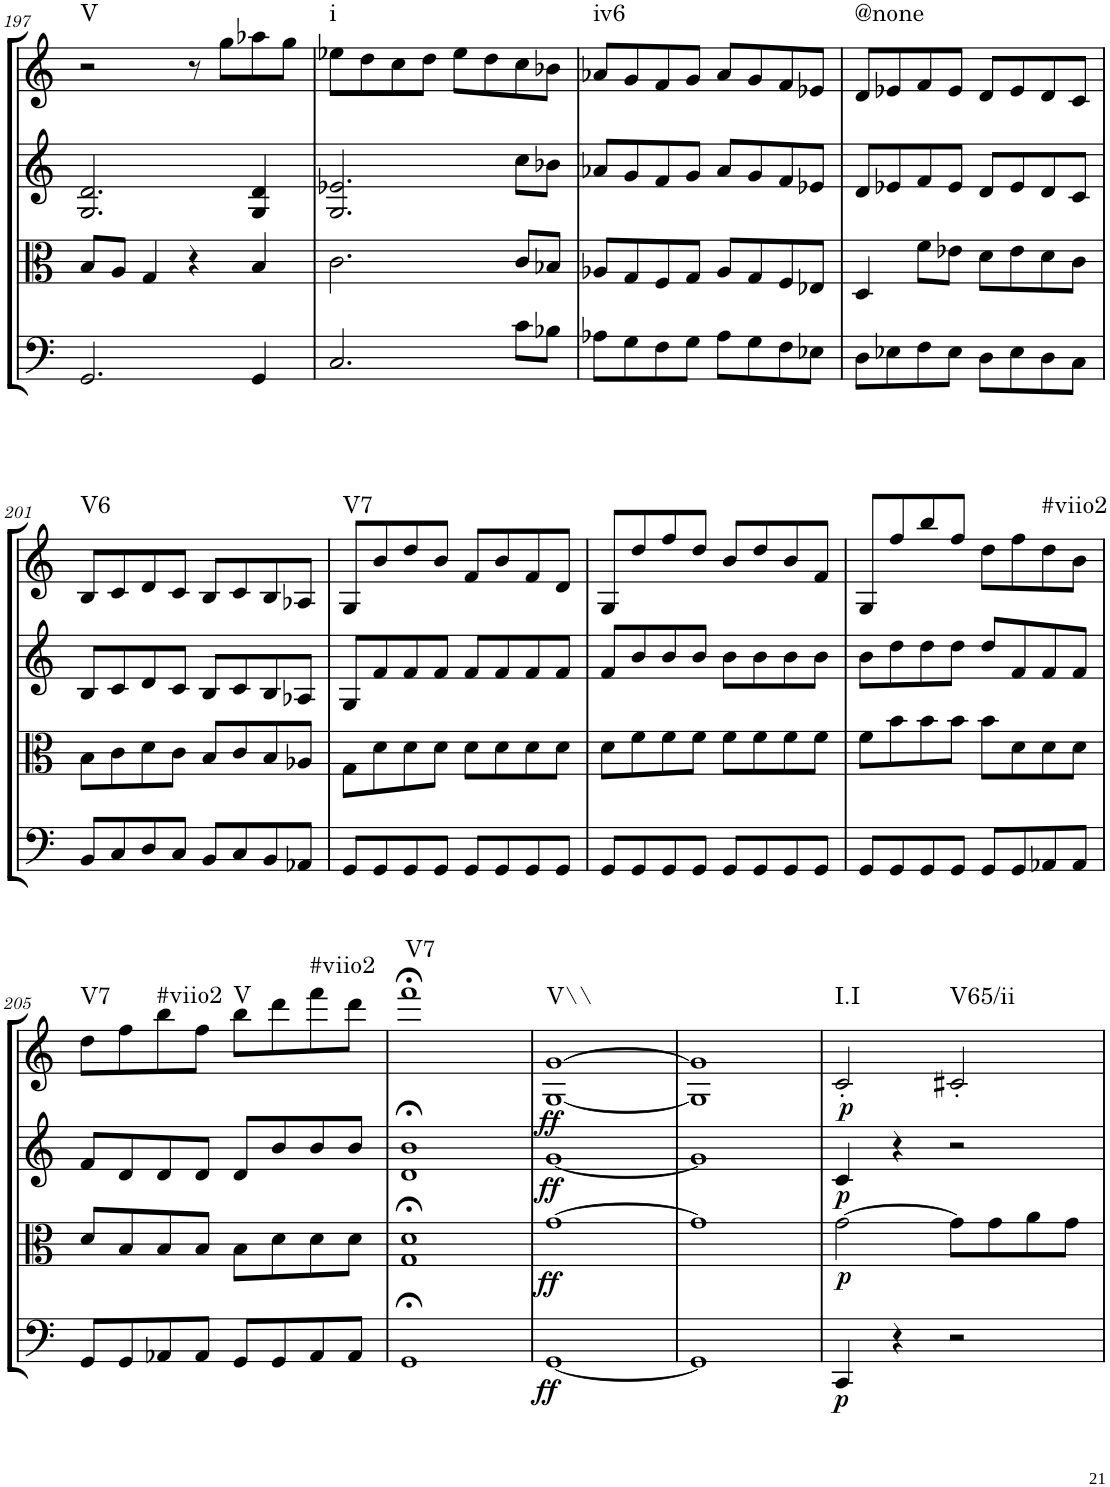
**kern	**dynam	**kern	**dynam	**kern	**dynam	**kern	**harte
*part4	*part4	*part3	*part3	*part2	*part2	*part1	*part1
*staff4	*staff4	*staff3	*staff3	*staff2	*staff2	*staff1	*
*I"Cello	*	*I"Viola	*	*I"2nd Violin	*	*I"1st Violin	*
!!LO:PB:g=z
*clefF4	*	*clefC3	*	*clefG2	*	*clefG2	*
*k[]	*	*k[]	*	*k[]	*	*k[]	*
*M2/2	*	*M2/2	*	*M2/2	*	*M2/2	*
*met(c|)	*	*met(c|)	*	*met(c|)	*	*met(c|)	*
=197	=197	=197	=197	=197	=197	=197	=197
!	!	!	!	!	!	!	!LO:H:kt=V
2.GG/	.	8B/L	.	2.G/ 2.d/	.	2r	N
.	.	8A/J	.	.	.	.	.
.	.	4G/	.	.	.	.	.
.	.	4r	.	.	.	8r	.
.	.	.	.	.	.	8gg\L	.
4GG/	.	4B/	.	4G/ 4d/	.	8aa-X\	.
.	.	.	.	.	.	8gg\J	.
=198	=198	=198	=198	=198	=198	=198	=198
!	!	!	!	!	!	!	!LO:H:kt=i
2.C/	.	2.c\	.	2.G/ 2.e-X/	.	8ee-X\L	N
.	.	.	.	.	.	8dd\	.
.	.	.	.	.	.	8cc\	.
.	.	.	.	.	.	8dd\J	.
.	.	.	.	.	.	8ee-\L	.
.	.	.	.	.	.	8dd\	.
8c\L	.	8c/L	.	8cc\L	.	8cc\	.
8B-X\J	.	8B-X/J	.	8b-X\J	.	8b-X\J	.
=199	=199	=199	=199	=199	=199	=199	=199
!	!	!	!	!	!	!	!LO:H:kt=iv6
8A-X\L	.	8A-X/L	.	8a-X/L	.	8a-X/L	N
8G\	.	8G/	.	8g/	.	8g/	.
8F\	.	8F/	.	8f/	.	8f/	.
8G\J	.	8G/J	.	8g/J	.	8g/J	.
8A-\L	.	8A-/L	.	8a-/L	.	8a-/L	.
8G\	.	8G/	.	8g/	.	8g/	.
8F\	.	8F/	.	8f/	.	8f/	.
8E-X\J	.	8E-X/J	.	8e-X/J	.	8e-X/J	.
=200	=200	=200	=200	=200	=200	=200	=200
!	!	!	!	!	!	!	!LO:H:kt=@none
8D\L	.	4D/	.	8d/L	.	8d/L	N
8E-X\	.	.	.	8e-X/	.	8e-X/	.
8F\	.	8f\L	.	8f/	.	8f/	.
8E-\J	.	8e-X\J	.	8e-/J	.	8e-/J	.
8D\L	.	8d\L	.	8d/L	.	8d/L	.
8E-\	.	8e-\	.	8e-/	.	8e-/	.
8D\	.	8d\	.	8d/	.	8d/	.
8C\J	.	8c\J	.	8c/J	.	8c/J	.
!!LO:LB:g=z
=201	=201	=201	=201	=201	=201	=201	=201
!	!	!	!	!	!	!	!LO:H:kt=V6
8BB/L	.	8B\L	.	8B/L	.	8B/L	N
8C/	.	8c\	.	8c/	.	8c/	.
8D/	.	8d\	.	8d/	.	8d/	.
8C/J	.	8c\J	.	8c/J	.	8c/J	.
8BB/L	.	8B/L	.	8B/L	.	8B/L	.
8C/	.	8c/	.	8c/	.	8c/	.
8BB/	.	8B/	.	8B/	.	8B/	.
8AA-X/J	.	8A-X/J	.	8A-X/J	.	8A-X/J	.
=202	=202	=202	=202	=202	=202	=202	=202
!	!	!	!	!	!	!	!LO:H:kt=V7
8GG/L	.	8G\L	.	8G/L	.	8G/L	N
8GG/	.	8d\	.	8f/	.	8b/	.
8GG/	.	8d\	.	8f/	.	8dd/	.
8GG/J	.	8d\J	.	8f/J	.	8b/J	.
8GG/L	.	8d\L	.	8f/L	.	8f/L	.
8GG/	.	8d\	.	8f/	.	8b/	.
8GG/	.	8d\	.	8f/	.	8f/	.
8GG/J	.	8d\J	.	8f/J	.	8d/J	.
=203	=203	=203	=203	=203	=203	=203	=203
8GG/L	.	8d\L	.	8f/L	.	8G/L	.
8GG/	.	8f\	.	8b/	.	8dd/	.
8GG/	.	8f\	.	8b/	.	8ff/	.
8GG/J	.	8f\J	.	8b/J	.	8dd/J	.
8GG/L	.	8f\L	.	8b\L	.	8b/L	.
8GG/	.	8f\	.	8b\	.	8dd/	.
8GG/	.	8f\	.	8b\	.	8b/	.
8GG/J	.	8f\J	.	8b\J	.	8f/J	.
=204	=204	=204	=204	=204	=204	=204	=204
8GG/L	.	8f\L	.	8b\L	.	8G/L	.
8GG/	.	8b\	.	8dd\	.	8ff/	.
8GG/	.	8b\	.	8dd\	.	8bb/	.
8GG/J	.	8b\J	.	8dd\J	.	8ff/J	.
8GG/L	.	8b\L	.	8dd/L	.	8dd\L	.
8GG/	.	8d\	.	8f/	.	8ff\	.
!	!	!	!	!	!	!	!LO:H:kt=#viio2
8AA-X/	.	8d\	.	8f/	.	8dd\	N
8AA-/J	.	8d\J	.	8f/J	.	8b\J	.
!!LO:LB:g=z
=205	=205	=205	=205	=205	=205	=205	=205
!	!	!	!	!	!	!	!LO:H:kt=V7
8GG/L	.	8d/L	.	8f/L	.	8dd\L	N
8GG/	.	8B/	.	8d/	.	8ff\	.
!	!	!	!	!	!	!	!LO:H:kt=#viio2
8AA-X/	.	8B/	.	8d/	.	8bb\	N
8AA-/J	.	8B/J	.	8d/J	.	8ff\J	.
!	!	!	!	!	!	!	!LO:H:kt=V
8GG/L	.	8B\L	.	8d/L	.	8bb\L	N
8GG/	.	8d\	.	8b/	.	8ddd\	.
!	!	!	!	!	!	!	!LO:H:kt=#viio2
8AA-/	.	8d\	.	8b/	.	8fff\	N
8AA-/J	.	8d\J	.	8b/J	.	8ddd\J	.
=206	=206	=206	=206	=206	=206	=206	=206
!	!	!	!	!	!	!	!LO:H:kt=V7
1GG;<	.	1G;< 1d;<	.	1d;< 1b;<	.	1fff;<	N
=207	=207	=207	=207	=207	=207	=207	=207
!	!LO:DY:b	!	!LO:DY:b	!	!LO:DY:a	!	!
!	!	!	!	!	!LO:DY:n=1:b	!	!LO:H:kt=V\\
[1GG	ff	[1g	ff	[1g	ff ff	[1G [1g	N
=208	=208	=208	=208	=208	=208	=208	=208
1GG]	.	1g]	.	1g]	.	1G] 1g]	.
=209	=209	=209	=209	=209	=209	=209	=209
!	!LO:DY:b	!	!LO:DY:b	!	!LO:DY:b	!	!
!	!	!	!	!	!LO:DY:n=1:a	!	!LO:H:kt=I.I
4CC/	p	[2g\	p	4c/	p p	2c'/	N
4r	.	.	.	4r	.	.	.
!	!	!	!	!	!	!	!LO:H:kt=V65/ii
2r	.	8g\L]	.	2r	.	2c#X'/	N
.	.	8g\	.	.	.	.	.
.	.	8a\	.	.	.	.	.
.	.	8g\J	.	.	.	.	.
=	=	=	=	=	=	=	=
*-	*-	*-	*-	*-	*-	*-	*-
